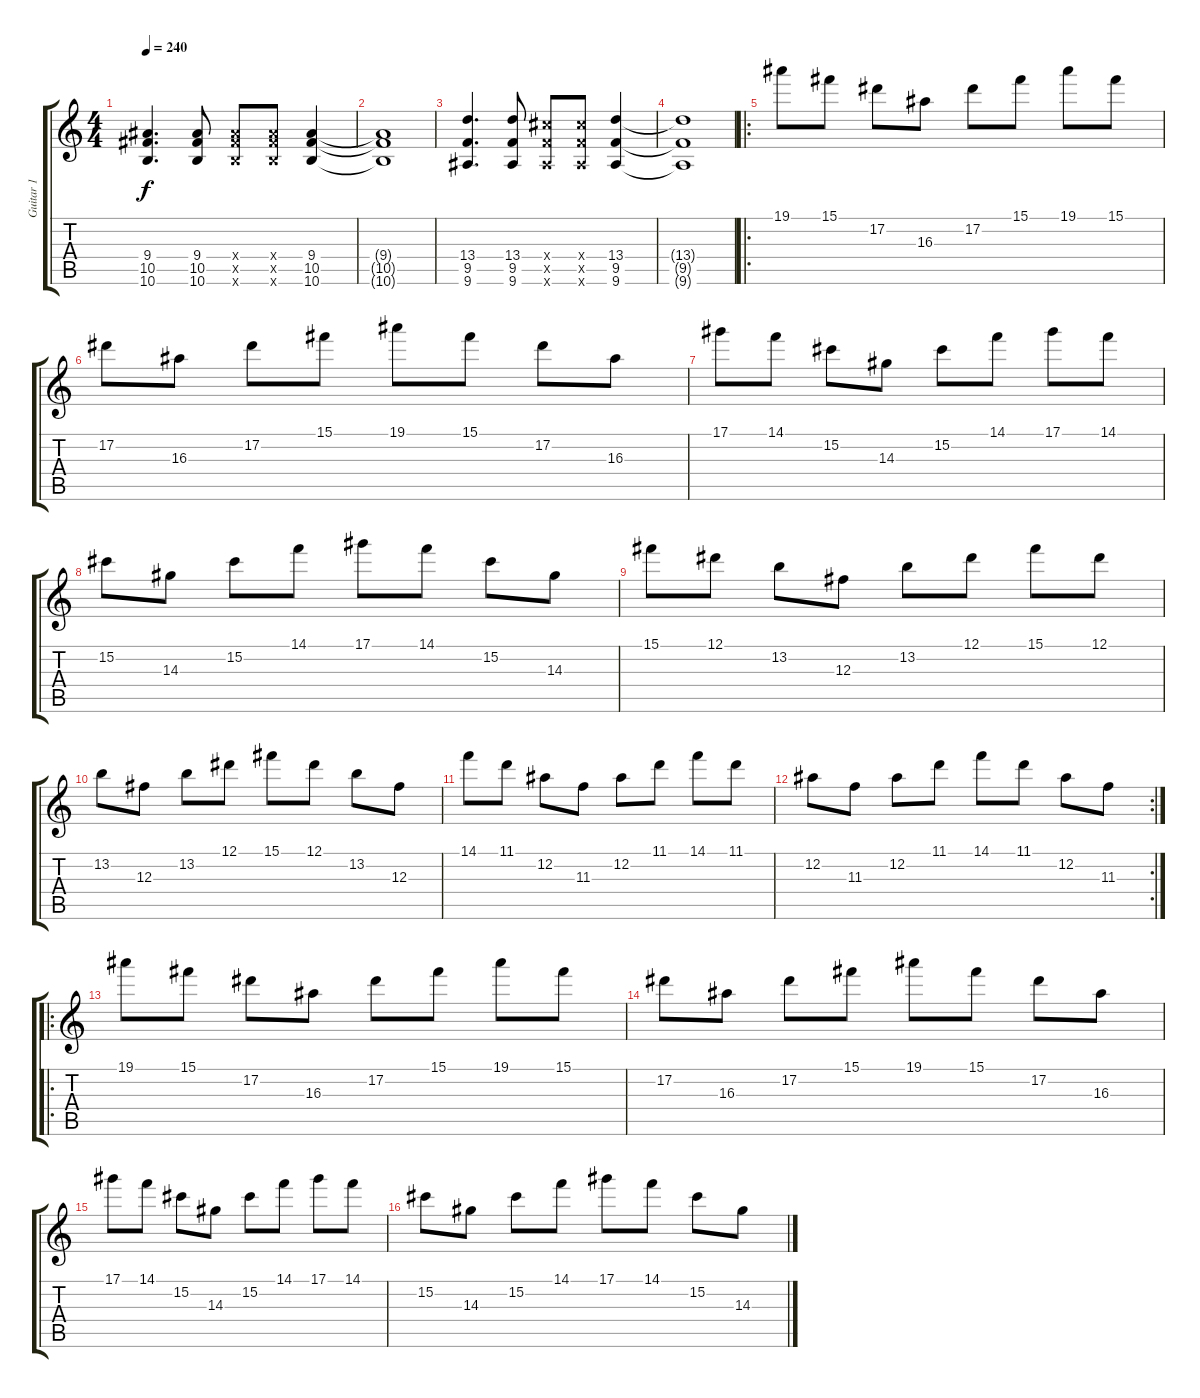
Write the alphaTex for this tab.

\track ("Guitar 1" "Guitar 1") {instrument distortionguitar}
\staff {score tabs}
\tuning (Eb4 Bb3 Gb3 Db3 Ab2 Db2) {hide}
\ts (4 4)
\tempo 240
\clef g2
\ks c
(9.4 10.5 10.6).4{d dy f} (9.4 10.5 10.6).8 (9.4{x} 10.5{x} 10.6{x}).8 (9.4{x} 10.5{x} 10.6{x}).8 (9.4 10.5 10.6).4 |
(9.4{t} 10.5{t} 10.6{t}).1 |
(13.4 9.5 9.6).4{d} (13.4 9.5 9.6).8 (12.4{x} 9.5{x} 9.6{x}).8 (12.4{x} 9.5{x} 9.6{x}).8 (13.4 9.5 9.6).4 |
(13.4{t} 9.5{t} 9.6{t}).1 |
\ro
19.1.8{instrument distortionguitar} 15.1.8 17.2.8 16.3.8 17.2.8 15.1.8 19.1.8 15.1.8 |
17.2.8 16.3.8 17.2.8 15.1.8 19.1.8 15.1.8 17.2.8 16.3.8 |
17.1.8 14.1.8 15.2.8 14.3.8 15.2.8 14.1.8 17.1.8 14.1.8 |
15.2.8 14.3.8 15.2.8 14.1.8 17.1.8 14.1.8 15.2.8 14.3.8 |
15.1.8 12.1.8 13.2.8 12.3.8 13.2.8 12.1.8 15.1.8 12.1.8 |
13.2.8 12.3.8 13.2.8 12.1.8 15.1.8 12.1.8 13.2.8 12.3.8 |
14.1.8 11.1.8 12.2.8 11.3.8 12.2.8 11.1.8 14.1.8 11.1.8 |
\rc 2
12.2.8 11.3.8 12.2.8 11.1.8 14.1.8 11.1.8 12.2.8 11.3.8 |
\ro
19.1.8 15.1.8 17.2.8 16.3.8 17.2.8 15.1.8 19.1.8 15.1.8 |
17.2.8 16.3.8 17.2.8 15.1.8 19.1.8 15.1.8 17.2.8 16.3.8 |
17.1.8 14.1.8 15.2.8 14.3.8 15.2.8 14.1.8 17.1.8 14.1.8 |
15.2.8 14.3.8 15.2.8 14.1.8 17.1.8 14.1.8 15.2.8 14.3.8
